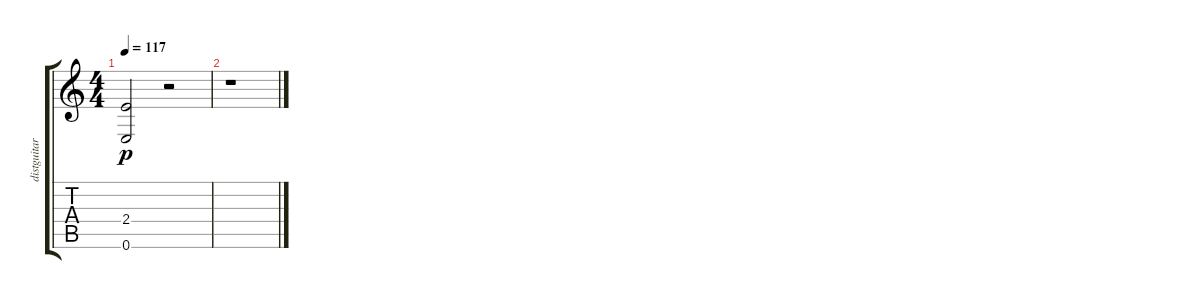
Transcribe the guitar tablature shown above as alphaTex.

\track ("distguitar" "distguitar") {instrument distortionguitar}
\staff {score tabs}
\tuning (E4 B3 G3 D3 A2 E2) {hide}
\ts (4 4)
\tempo 117
\clef g2
\ks c
(2.4 0.6).2{dy p} r.2 |
r.1
